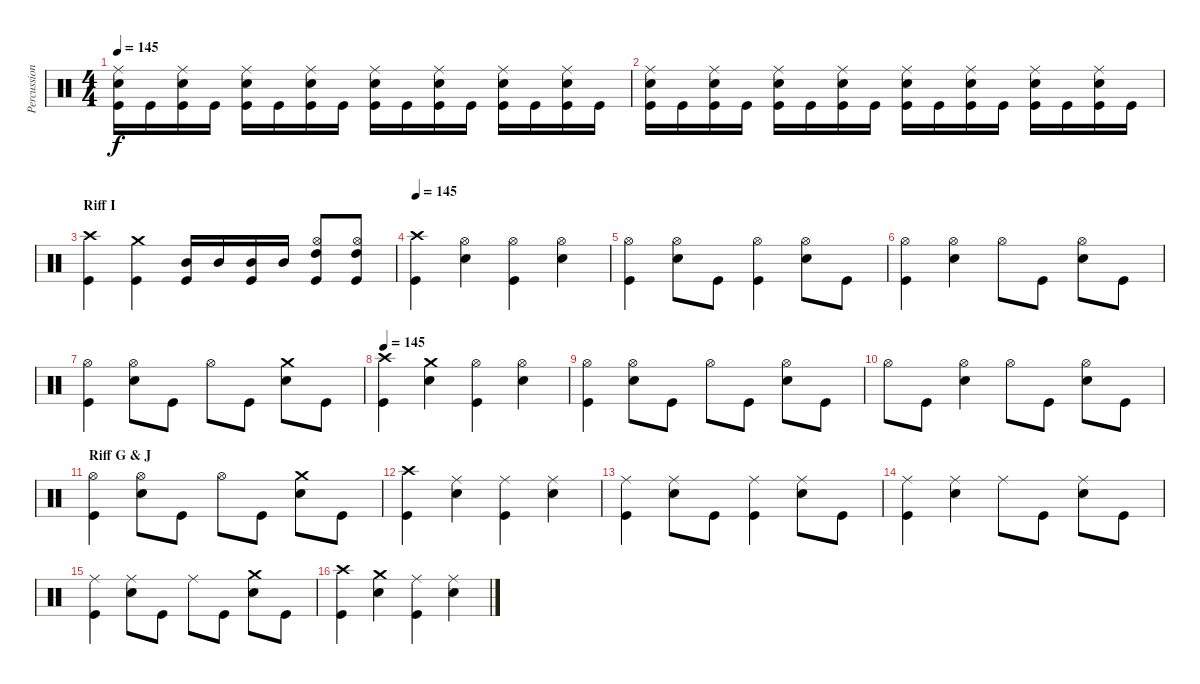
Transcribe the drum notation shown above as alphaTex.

\track ("Percussion" "Percussion") {instrument percussion}
\staff {score}
\articulation defaults
\ts (4 4)
\tempo 145
\clef neutral
\ks c
("Ride (middle)" "Electric Snare (hit)" "Kick (hit)").16{dy f} "Kick (hit)".16 ("Ride (middle)" "Electric Snare (hit)" "Kick (hit)").16 "Kick (hit)".16 ("Ride (middle)" "Electric Snare (hit)" "Kick (hit)").16 "Kick (hit)".16 ("Ride (middle)" "Electric Snare (hit)" "Kick (hit)").16 "Kick (hit)".16 ("Ride (middle)" "Electric Snare (hit)" "Kick (hit)").16 "Kick (hit)".16 ("Ride (middle)" "Electric Snare (hit)" "Kick (hit)").16 "Kick (hit)".16 ("Ride (middle)" "Electric Snare (hit)" "Kick (hit)").16 "Kick (hit)".16 ("Ride (middle)" "Electric Snare (hit)" "Kick (hit)").16 "Kick (hit)".16 |
("Ride (middle)" "Electric Snare (hit)" "Kick (hit)").16 "Kick (hit)".16 ("Ride (middle)" "Electric Snare (hit)" "Kick (hit)").16 "Kick (hit)".16 ("Ride (middle)" "Electric Snare (hit)" "Kick (hit)").16 "Kick (hit)".16 ("Ride (middle)" "Electric Snare (hit)" "Kick (hit)").16 "Kick (hit)".16 ("Ride (middle)" "Electric Snare (hit)" "Kick (hit)").16 "Kick (hit)".16 ("Ride (middle)" "Electric Snare (hit)" "Kick (hit)").16 "Kick (hit)".16 ("Ride (middle)" "Electric Snare (hit)" "Kick (hit)").16 "Kick (hit)".16 ("Ride (middle)" "Electric Snare (hit)" "Kick (hit)").16 "Kick (hit)".16 |
\section ("" "Riff I")
("Crash high (hit)" "Kick (hit)").4 ("Crash medium (hit)" "Kick (hit)").4 ("Mid Tom (hit)" "Kick (hit)").16 "Mid Tom (hit)".16 ("Mid Tom (hit)" "Kick (hit)").16 "Mid Tom (hit)".16 ("Hi-Hat (open)" "High Tom (hit)" "Kick (hit)").8 ("Hi-Hat (open)" "High Tom (hit)" "Kick (hit)").8 |
\tempo 145
("Crash high (hit)" "Kick (hit)").4 ("Hi-Hat (open)" "Electric Snare (hit)").4 ("Hi-Hat (open)" "Kick (hit)").4 ("Hi-Hat (open)" "Electric Snare (hit)").4 |
("Hi-Hat (open)" "Kick (hit)").4 ("Hi-Hat (open)" "Electric Snare (hit)").8 "Kick (hit)".8 ("Hi-Hat (open)" "Kick (hit)").4 ("Hi-Hat (open)" "Electric Snare (hit)").8 "Kick (hit)".8 |
("Hi-Hat (open)" "Kick (hit)").4 ("Hi-Hat (open)" "Electric Snare (hit)").4 "Hi-Hat (open)".8 "Kick (hit)".8 ("Hi-Hat (open)" "Electric Snare (hit)").8 "Kick (hit)".8 |
("Hi-Hat (open)" "Kick (hit)").4 ("Hi-Hat (open)" "Electric Snare (hit)").8 "Kick (hit)".8 "Hi-Hat (open)".8 "Kick (hit)".8 ("Crash medium (hit)" "Electric Snare (hit)").8 "Kick (hit)".8 |
\tempo 145
("Crash high (hit)" "Kick (hit)").4 ("Crash medium (hit)" "Electric Snare (hit)").4 ("Hi-Hat (open)" "Kick (hit)").4 ("Hi-Hat (open)" "Electric Snare (hit)").4 |
("Hi-Hat (open)" "Kick (hit)").4 ("Hi-Hat (open)" "Electric Snare (hit)").8 "Kick (hit)".8 "Hi-Hat (open)".8 "Kick (hit)".8 ("Hi-Hat (open)" "Electric Snare (hit)").8 "Kick (hit)".8 |
"Hi-Hat (open)".8 "Kick (hit)".8 ("Hi-Hat (open)" "Electric Snare (hit)").4 "Hi-Hat (open)".8 "Kick (hit)".8 ("Hi-Hat (open)" "Electric Snare (hit)").8 "Kick (hit)".8 |
\section ("" "Riff G & J")
("Hi-Hat (open)" "Kick (hit)").4 ("Hi-Hat (open)" "Electric Snare (hit)").8 "Kick (hit)".8 "Hi-Hat (open)".8 "Kick (hit)".8 ("Crash medium (hit)" "Electric Snare (hit)").8 "Kick (hit)".8 |
("Crash high (hit)" "Kick (hit)").4 ("Ride (middle)" "Electric Snare (hit)").4 ("Ride (middle)" "Kick (hit)").4 ("Ride (middle)" "Electric Snare (hit)").4 |
("Ride (middle)" "Kick (hit)").4 ("Ride (middle)" "Electric Snare (hit)").8 "Kick (hit)".8 ("Ride (middle)" "Kick (hit)").4 ("Ride (middle)" "Electric Snare (hit)").8 "Kick (hit)".8 |
("Ride (middle)" "Kick (hit)").4 ("Ride (middle)" "Electric Snare (hit)").4 "Ride (middle)".8 "Kick (hit)".8 ("Ride (middle)" "Electric Snare (hit)").8 "Kick (hit)".8 |
("Ride (middle)" "Kick (hit)").4 ("Ride (middle)" "Electric Snare (hit)").8 "Kick (hit)".8 "Ride (middle)".8 "Kick (hit)".8 ("Crash medium (hit)" "Electric Snare (hit)").8 "Kick (hit)".8 |
("Crash high (hit)" "Kick (hit)").4 ("Crash medium (hit)" "Electric Snare (hit)").4 ("Ride (middle)" "Kick (hit)").4 ("Ride (middle)" "Electric Snare (hit)").4
